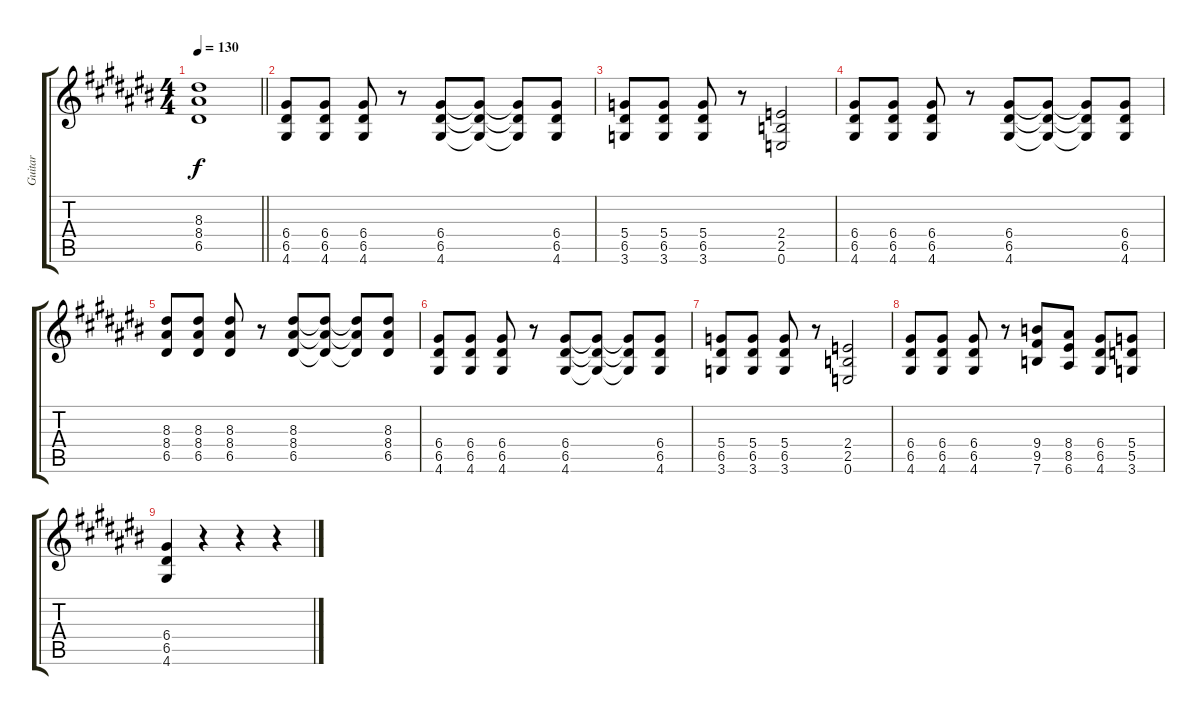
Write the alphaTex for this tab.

\track ("Guitar" "Guitar") {instrument distortionguitar}
\staff {score tabs}
\tuning (E4 B3 G3 D3 A2 E2) {hide}
\ts (4 4)
\tempo 130
\clef g2
\barLineRight lightlight
\ks a#minor
(8.3{t} 8.4{t} 6.5{t}).1{dy f} |
\section ("" "")
(6.4 6.5 4.6).8 (6.4 6.5 4.6).8 (6.4 6.5 4.6).8 r.8 (6.4 6.5 4.6).8 (6.4{t} 6.5{t} 4.6{t}).8 (6.4{t} 6.5{t} 4.6{t}).8 (6.4 6.5 4.6).8 |
(5.4 6.5 3.6).8 (5.4 6.5 3.6).8 (5.4 6.5 3.6).8 r.8 (2.4 2.5 0.6).2 |
(6.4 6.5 4.6).8 (6.4 6.5 4.6).8 (6.4 6.5 4.6).8 r.8 (6.4 6.5 4.6).8 (6.4{t} 6.5{t} 4.6{t}).8 (6.4{t} 6.5{t} 4.6{t}).8 (6.4 6.5 4.6).8 |
(8.3 8.4 6.5).8 (8.3 8.4 6.5).8 (8.3 8.4 6.5).8 r.8 (8.3 8.4 6.5).8 (8.3{t} 8.4{t} 6.5{t}).8 (8.3{t} 8.4{t} 6.5{t}).8 (8.3 8.4 6.5).8 |
(6.4 6.5 4.6).8 (6.4 6.5 4.6).8 (6.4 6.5 4.6).8 r.8 (6.4 6.5 4.6).8 (6.4{t} 6.5{t} 4.6{t}).8 (6.4{t} 6.5{t} 4.6{t}).8 (6.4 6.5 4.6).8 |
(5.4 6.5 3.6).8 (5.4 6.5 3.6).8 (5.4 6.5 3.6).8 r.8 (2.4 2.5 0.6).2 |
(6.4 6.5 4.6).8 (6.4 6.5 4.6).8 (6.4 6.5 4.6).8 r.8 (9.4 9.5 7.6).8 (8.4 8.5 6.6).8 (6.4 6.5 4.6).8 (5.4 5.5 3.6).8 |
(6.4 6.5 4.6).4 r.4 r.4 r.4
